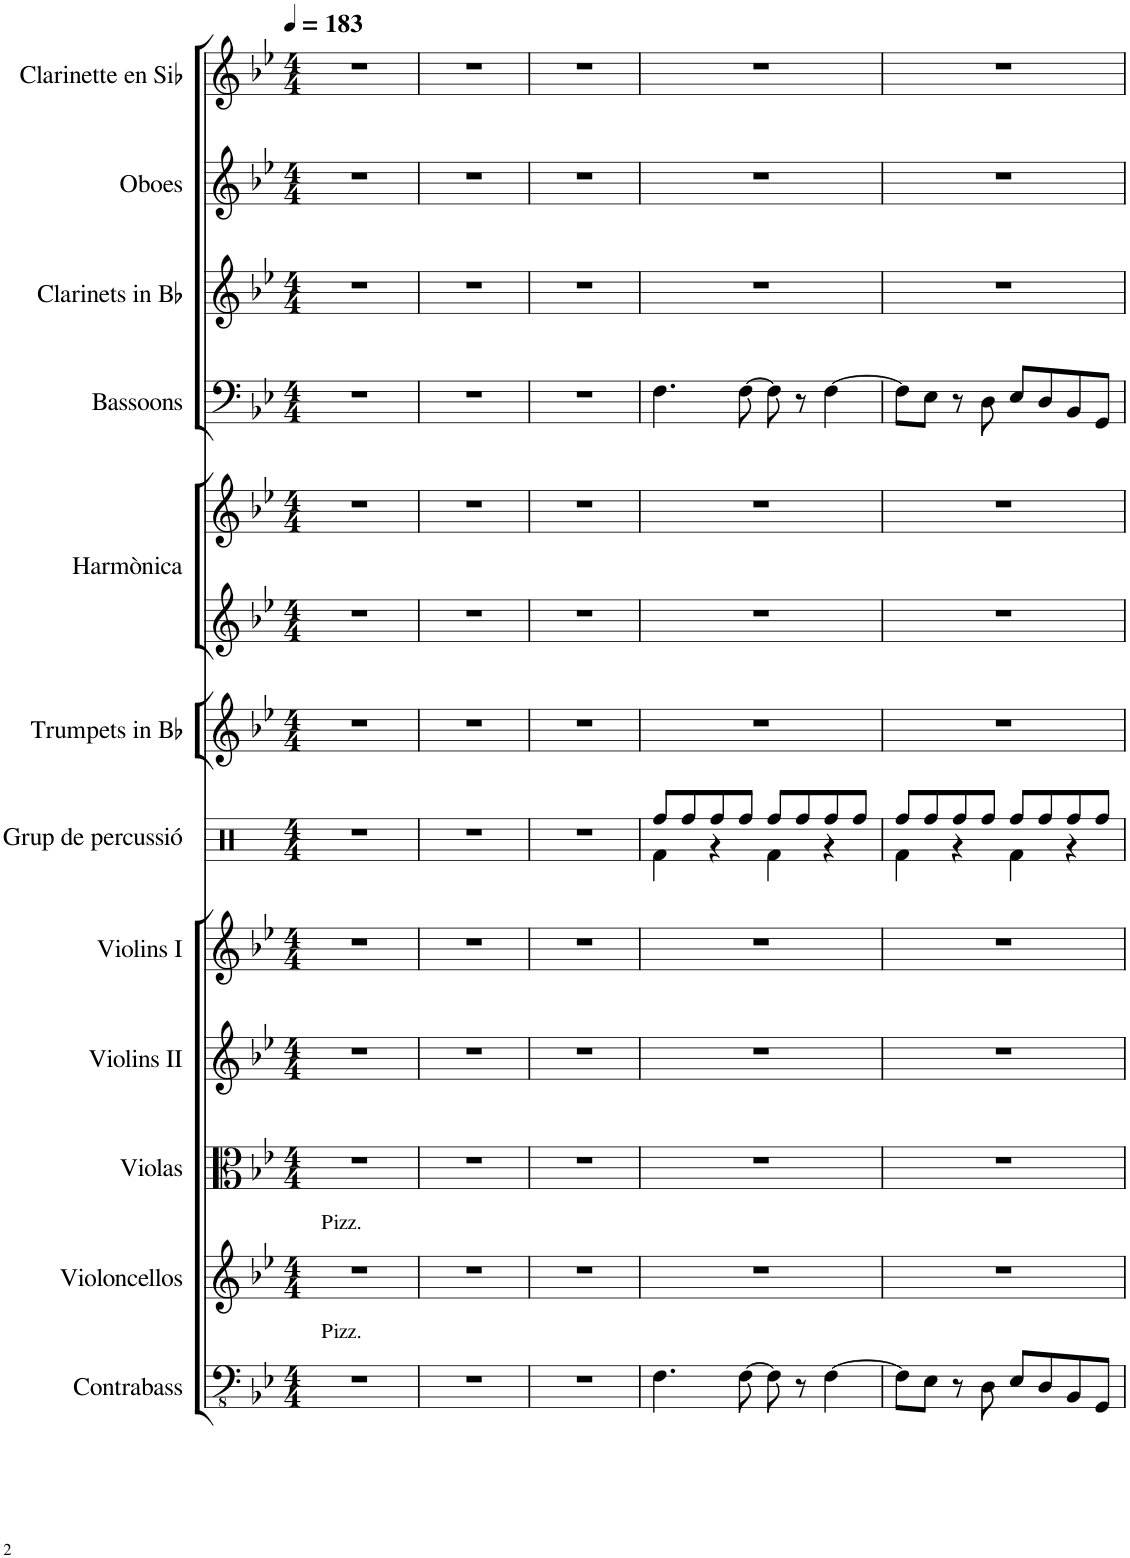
**kern	**kern	**kern	**kern	**kern	**kern	**kern	**kern	**kern	**kern	**kern	**kern	**kern
*part12	*part11	*part10	*part9	*part8	*part7	*part6	*part5	*part5	*part4	*part3	*part2	*part1
*staff13	*staff12	*staff11	*staff10	*staff9	*staff8	*staff7	*staff6	*staff5	*staff4	*staff3	*staff2	*staff1
*I"Contrabass	*I"Violoncellos	*I"Violas	*I"Violins II	*I"Violins I	*I"Grup de percussió	*I"Trumpets in Bb	*I"Harmònica	*	*I"Bassoons	*I"Clarinets in Bb	*I"Oboes	*I"Clarinette en Sib
*I'Cb.	*I'Vlcs.	*I'Vlas.	*I'Vlns.	*I'Vlns.	*I'Perc.	*	*I'Harm.	*	*I'Bsn.	*	*I'Ob.	*I'Clar. Sib
*clefFv4	*clefG2	*clefC3	*clefG2	*clefG2	*clefX	*clefG2	*clefG2	*clefG2	*clefF4	*clefG2	*clefG2	*clefG2
*ITrd7c12	*	*	*	*	*	*ITrd1c2	*	*	*	*ITrd1c2	*	*ITrd1c2
*k[b-e-]	*k[b-e-]	*k[b-e-]	*k[b-e-]	*k[b-e-]	*k[b-e-]	*k[b-e-]	*k[b-e-]	*k[b-e-]	*k[b-e-]	*k[b-e-]	*k[b-e-]	*k[b-e-]
*M4/4	*M4/4	*M4/4	*M4/4	*M4/4	*M4/4	*M4/4	*M4/4	*M4/4	*M4/4	*M4/4	*M4/4	*M4/4
*MM183	*MM183	*MM183	*MM183	*MM183	*MM183	*MM183	*MM183	*MM183	*MM183	*MM183	*MM183	*MM183
=1	=1	=1	=1	=1	=1	=1	=1	=1	=1	=1	=1	=1
!	!LO:TX:a:t=Pizz.	!	!	!	!	!	!	!	!	!	!	!
!LO:TX:a:t=Pizz.	!	!	!	!	!	!	!	!	!	!	!	!
1r	1r	1r	1r	1r	1r	1r	1r	1r	1r	1r	1r	1r
=2	=2	=2	=2	=2	=2	=2	=2	=2	=2	=2	=2	=2
1r	1r	1r	1r	1r	1r	1r	1r	1r	1r	1r	1r	1r
=3	=3	=3	=3	=3	=3	=3	=3	=3	=3	=3	=3	=3
1r	1r	1r	1r	1r	1r	1r	1r	1r	1r	1r	1r	1r
=4	=4	=4	=4	=4	=4	=4	=4	=4	=4	=4	=4	=4
*	*	*	*	*	*^	*	*	*	*	*	*	*
4.FF\	1r	1r	1r	1r	8Rff/L	4Rf\	1r	1r	1r	4.F\	1r	1r	1r
.	.	.	.	.	8Rff/	.	.	.	.	.	.	.	.
.	.	.	.	.	8Rff/	4r	.	.	.	.	.	.	.
[8FF\	.	.	.	.	8Rff/J	.	.	.	.	[8F\	.	.	.
8FF\]	.	.	.	.	8Rff/L	4Rf\	.	.	.	8F\]	.	.	.
8r	.	.	.	.	8Rff/	.	.	.	.	8r	.	.	.
[4FF\	.	.	.	.	8Rff/	4r	.	.	.	[4F\	.	.	.
.	.	.	.	.	8Rff/J	.	.	.	.	.	.	.	.
=5	=5	=5	=5	=5	=5	=5	=5	=5	=5	=5	=5	=5	=5
8FF\L]	1r	1r	1r	1r	8Rff/L	4Rf\	1r	1r	1r	8F\L]	1r	1r	1r
8EE-\J	.	.	.	.	8Rff/	.	.	.	.	8E-\J	.	.	.
8r	.	.	.	.	8Rff/	4r	.	.	.	8r	.	.	.
8DD\	.	.	.	.	8Rff/J	.	.	.	.	8D\	.	.	.
8EE-/L	.	.	.	.	8Rff/L	4Rf\	.	.	.	8E-/L	.	.	.
8DD/	.	.	.	.	8Rff/	.	.	.	.	8D/	.	.	.
8BBB-/	.	.	.	.	8Rff/	4r	.	.	.	8BB-/	.	.	.
8GGG/J	.	.	.	.	8Rff/J	.	.	.	.	8GG/J	.	.	.
*	*	*	*	*	*v	*v	*	*	*	*	*	*	*
=	=	=	=	=	=	=	=	=	=	=	=	=
*-	*-	*-	*-	*-	*-	*-	*-	*-	*-	*-	*-	*-
